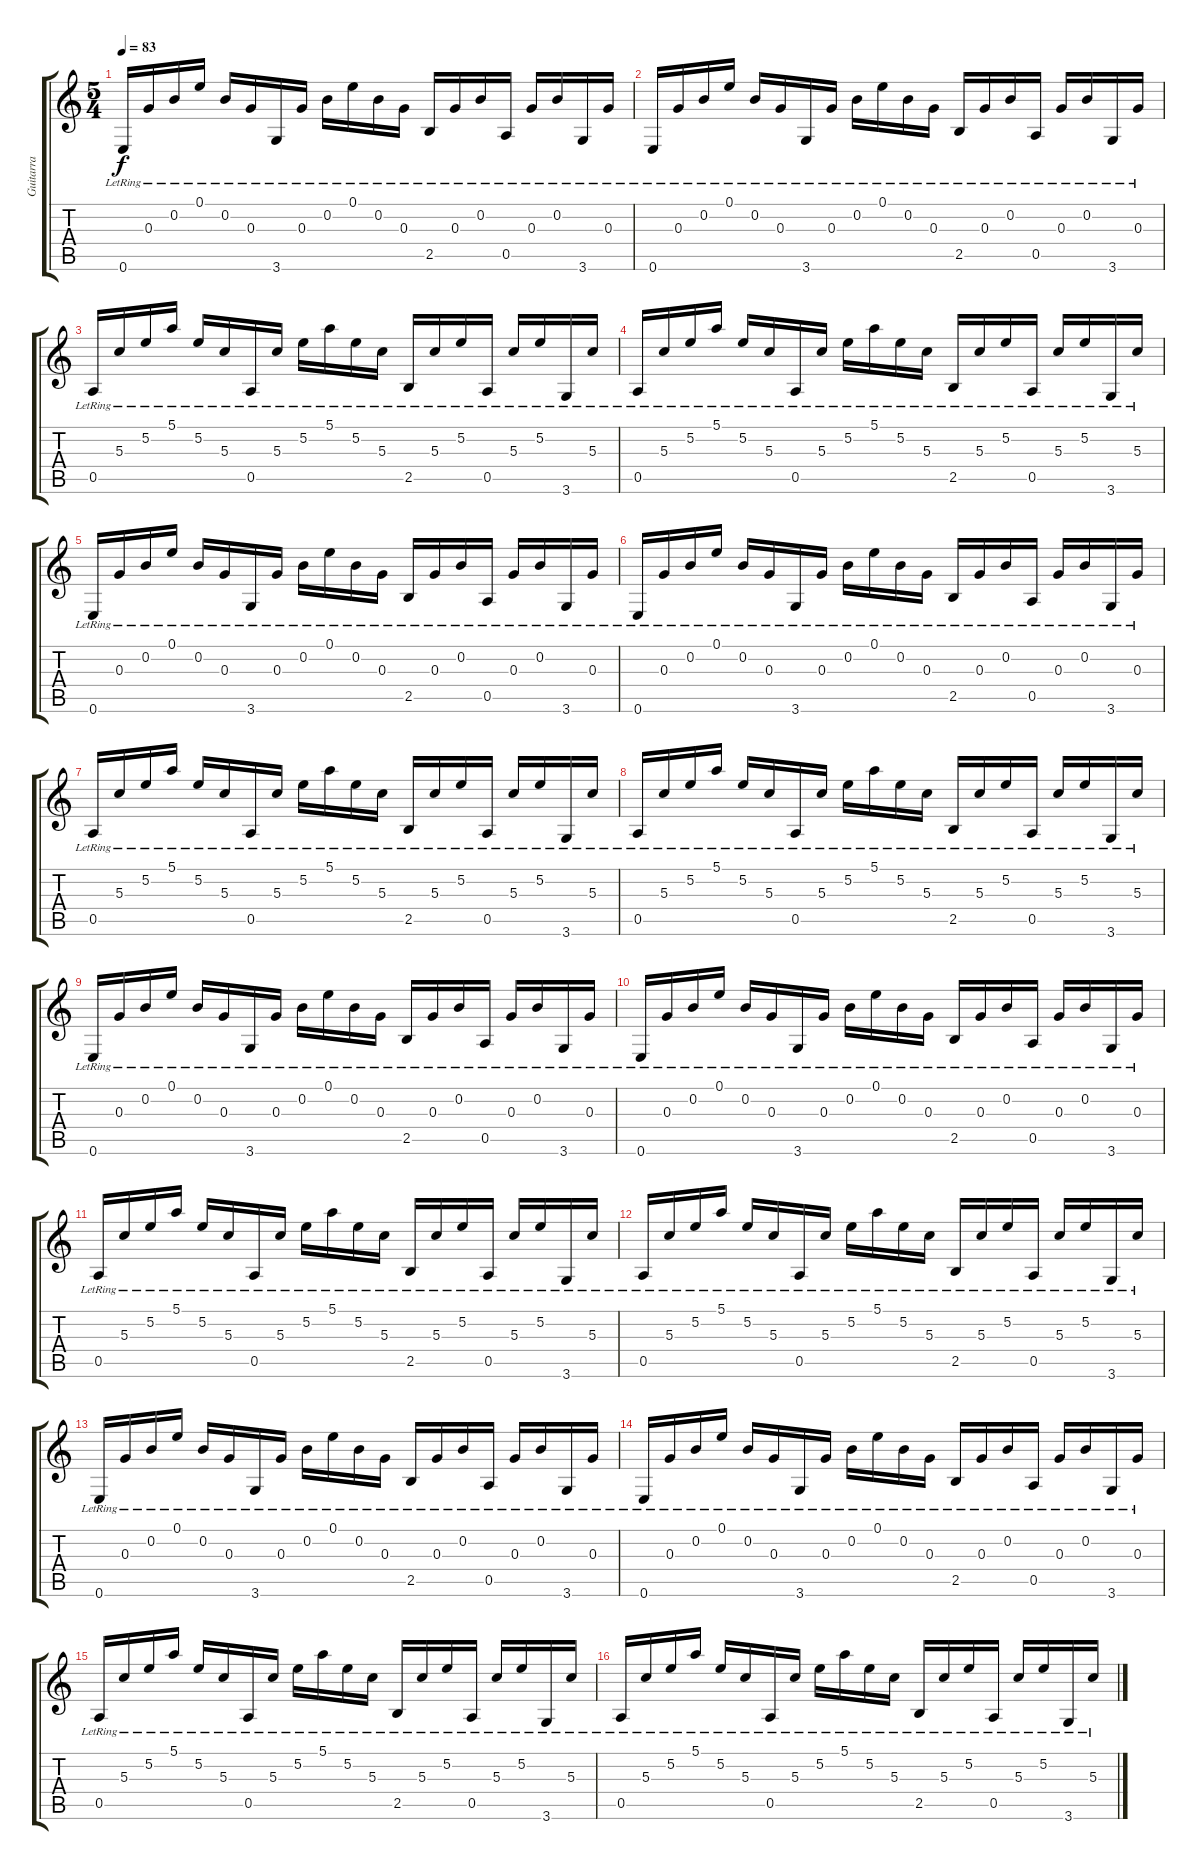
\track ("Guitarra" "Guitarra") {instrument electricguitarjazz}
\staff {score tabs}
\tuning (E4 B3 G3 D3 A2 E2) {hide}
\ts (5 4)
\tempo 83
\clef g2
\ks c
0.6{lr}.16{dy f balance 0} 0.3{lr}.16 0.2{lr}.16 0.1{lr}.16 0.2{lr}.16 0.3{lr}.16 3.6{lr}.16 0.3{lr}.16 0.2{lr}.16 0.1{lr}.16 0.2{lr}.16 0.3{lr}.16 2.5{lr}.16 0.3{lr}.16 0.2{lr}.16 0.5{lr}.16 0.3{lr}.16 0.2{lr}.16 3.6{lr}.16 0.3{lr}.16 |
0.6{lr}.16 0.3{lr}.16 0.2{lr}.16 0.1{lr}.16 0.2{lr}.16 0.3{lr}.16 3.6{lr}.16 0.3{lr}.16 0.2{lr}.16 0.1{lr}.16 0.2{lr}.16 0.3{lr}.16 2.5{lr}.16 0.3{lr}.16 0.2{lr}.16 0.5{lr}.16 0.3{lr}.16 0.2{lr}.16 3.6{lr}.16 0.3{lr}.16 |
0.5{lr}.16 5.3{lr}.16 5.2{lr}.16 5.1{lr}.16 5.2{lr}.16 5.3{lr}.16 0.5{lr}.16 5.3{lr}.16 5.2{lr}.16 5.1{lr}.16 5.2{lr}.16 5.3{lr}.16 2.5{lr}.16 5.3{lr}.16 5.2{lr}.16 0.5{lr}.16 5.3{lr}.16 5.2{lr}.16 3.6{lr}.16 5.3{lr}.16 |
0.5{lr}.16 5.3{lr}.16 5.2{lr}.16 5.1{lr}.16 5.2{lr}.16 5.3{lr}.16 0.5{lr}.16 5.3{lr}.16 5.2{lr}.16 5.1{lr}.16 5.2{lr}.16 5.3{lr}.16 2.5{lr}.16 5.3{lr}.16 5.2{lr}.16 0.5{lr}.16 5.3{lr}.16 5.2{lr}.16 3.6{lr}.16 5.3{lr}.16 |
0.6{lr}.16 0.3{lr}.16 0.2{lr}.16 0.1{lr}.16 0.2{lr}.16 0.3{lr}.16 3.6{lr}.16 0.3{lr}.16 0.2{lr}.16 0.1{lr}.16 0.2{lr}.16 0.3{lr}.16 2.5{lr}.16 0.3{lr}.16 0.2{lr}.16 0.5{lr}.16 0.3{lr}.16 0.2{lr}.16 3.6{lr}.16 0.3{lr}.16 |
0.6{lr}.16 0.3{lr}.16 0.2{lr}.16 0.1{lr}.16 0.2{lr}.16 0.3{lr}.16 3.6{lr}.16 0.3{lr}.16 0.2{lr}.16 0.1{lr}.16 0.2{lr}.16 0.3{lr}.16 2.5{lr}.16 0.3{lr}.16 0.2{lr}.16 0.5{lr}.16 0.3{lr}.16 0.2{lr}.16 3.6{lr}.16 0.3{lr}.16 |
0.5{lr}.16 5.3{lr}.16 5.2{lr}.16 5.1{lr}.16 5.2{lr}.16 5.3{lr}.16 0.5{lr}.16 5.3{lr}.16 5.2{lr}.16 5.1{lr}.16 5.2{lr}.16 5.3{lr}.16 2.5{lr}.16 5.3{lr}.16 5.2{lr}.16 0.5{lr}.16 5.3{lr}.16 5.2{lr}.16 3.6{lr}.16 5.3{lr}.16 |
0.5{lr}.16 5.3{lr}.16 5.2{lr}.16 5.1{lr}.16 5.2{lr}.16 5.3{lr}.16 0.5{lr}.16 5.3{lr}.16 5.2{lr}.16 5.1{lr}.16 5.2{lr}.16 5.3{lr}.16 2.5{lr}.16 5.3{lr}.16 5.2{lr}.16 0.5{lr}.16 5.3{lr}.16 5.2{lr}.16 3.6{lr}.16 5.3{lr}.16 |
0.6{lr}.16{balance 8} 0.3{lr}.16 0.2{lr}.16 0.1{lr}.16 0.2{lr}.16 0.3{lr}.16 3.6{lr}.16 0.3{lr}.16 0.2{lr}.16 0.1{lr}.16 0.2{lr}.16 0.3{lr}.16 2.5{lr}.16 0.3{lr}.16 0.2{lr}.16 0.5{lr}.16 0.3{lr}.16 0.2{lr}.16 3.6{lr}.16 0.3{lr}.16 |
0.6{lr}.16 0.3{lr}.16 0.2{lr}.16 0.1{lr}.16 0.2{lr}.16 0.3{lr}.16 3.6{lr}.16 0.3{lr}.16 0.2{lr}.16 0.1{lr}.16 0.2{lr}.16 0.3{lr}.16 2.5{lr}.16 0.3{lr}.16 0.2{lr}.16 0.5{lr}.16 0.3{lr}.16 0.2{lr}.16 3.6{lr}.16 0.3{lr}.16 |
0.5{lr}.16 5.3{lr}.16 5.2{lr}.16 5.1{lr}.16 5.2{lr}.16 5.3{lr}.16 0.5{lr}.16 5.3{lr}.16 5.2{lr}.16 5.1{lr}.16 5.2{lr}.16 5.3{lr}.16 2.5{lr}.16 5.3{lr}.16 5.2{lr}.16 0.5{lr}.16 5.3{lr}.16 5.2{lr}.16 3.6{lr}.16 5.3{lr}.16 |
0.5{lr}.16 5.3{lr}.16 5.2{lr}.16 5.1{lr}.16 5.2{lr}.16 5.3{lr}.16 0.5{lr}.16 5.3{lr}.16 5.2{lr}.16 5.1{lr}.16 5.2{lr}.16 5.3{lr}.16 2.5{lr}.16 5.3{lr}.16 5.2{lr}.16 0.5{lr}.16 5.3{lr}.16 5.2{lr}.16 3.6{lr}.16 5.3{lr}.16 |
0.6{lr}.16{balance 8} 0.3{lr}.16 0.2{lr}.16 0.1{lr}.16 0.2{lr}.16 0.3{lr}.16 3.6{lr}.16 0.3{lr}.16 0.2{lr}.16 0.1{lr}.16 0.2{lr}.16 0.3{lr}.16 2.5{lr}.16 0.3{lr}.16 0.2{lr}.16 0.5{lr}.16 0.3{lr}.16 0.2{lr}.16 3.6{lr}.16 0.3{lr}.16 |
0.6{lr}.16 0.3{lr}.16 0.2{lr}.16 0.1{lr}.16 0.2{lr}.16 0.3{lr}.16 3.6{lr}.16 0.3{lr}.16 0.2{lr}.16 0.1{lr}.16 0.2{lr}.16 0.3{lr}.16 2.5{lr}.16 0.3{lr}.16 0.2{lr}.16 0.5{lr}.16 0.3{lr}.16 0.2{lr}.16 3.6{lr}.16 0.3{lr}.16 |
0.5{lr}.16 5.3{lr}.16 5.2{lr}.16 5.1{lr}.16 5.2{lr}.16 5.3{lr}.16 0.5{lr}.16 5.3{lr}.16 5.2{lr}.16 5.1{lr}.16 5.2{lr}.16 5.3{lr}.16 2.5{lr}.16 5.3{lr}.16 5.2{lr}.16 0.5{lr}.16 5.3{lr}.16 5.2{lr}.16 3.6{lr}.16 5.3{lr}.16 |
0.5{lr}.16 5.3{lr}.16 5.2{lr}.16 5.1{lr}.16 5.2{lr}.16 5.3{lr}.16 0.5{lr}.16 5.3{lr}.16 5.2{lr}.16 5.1{lr}.16 5.2{lr}.16 5.3{lr}.16 2.5{lr}.16 5.3{lr}.16 5.2{lr}.16 0.5{lr}.16 5.3{lr}.16 5.2{lr}.16 3.6{lr}.16 5.3{lr}.16
